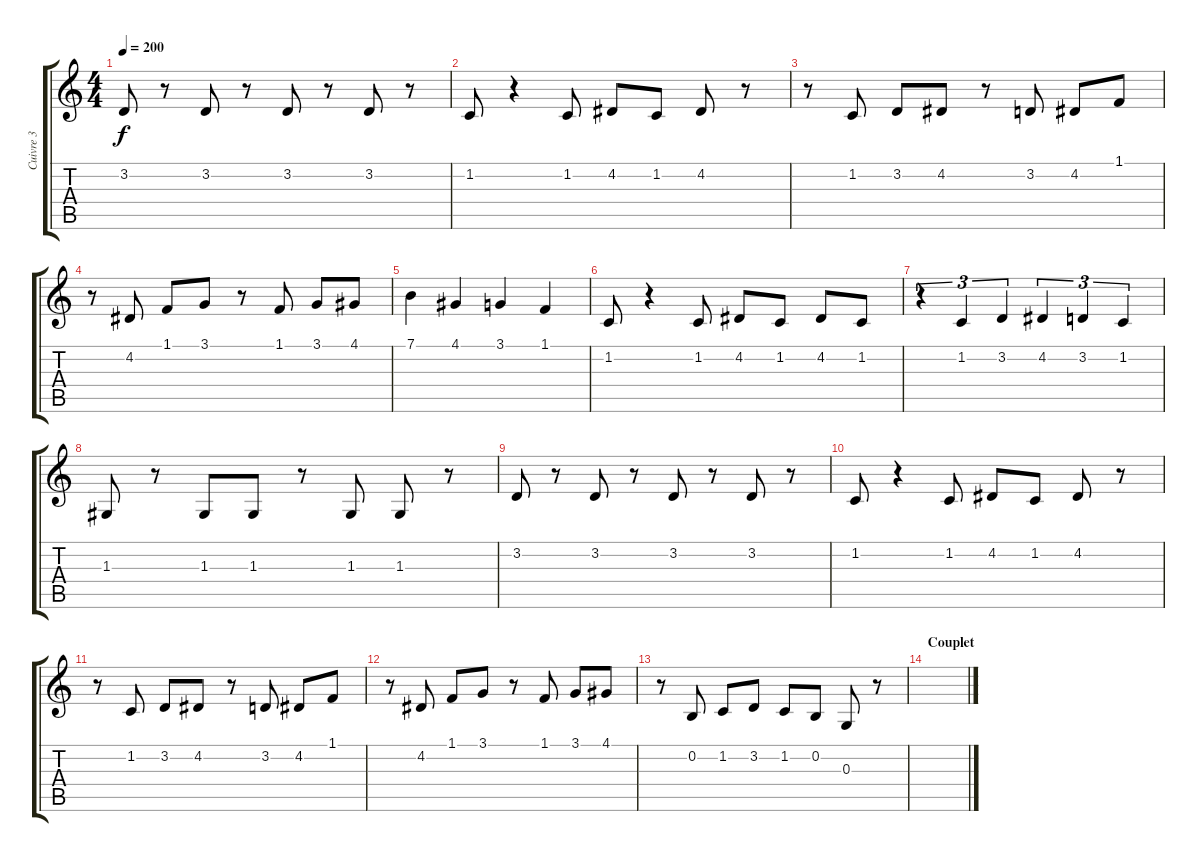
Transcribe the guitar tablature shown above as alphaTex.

\track ("Cuivre 3" "Cuivre 3") {instrument trumpet}
\staff {score tabs}
\tuning (E4 B3 G3 D3 A2 E2) {hide}
\ts (4 4)
\tempo 200
\clef g2
\ks c
3.2.8{dy f} r.8 3.2.8 r.8 3.2.8 r.8 3.2.8 r.8 |
1.2.8 r.4 1.2.8 4.2.8 1.2.8 4.2.8 r.8 |
r.8 1.2.8 3.2.8 4.2.8 r.8 3.2.8 4.2.8 1.1.8 |
r.8 4.2.8 1.1.8 3.1.8 r.8 1.1.8 3.1.8 4.1.8 |
7.1.4 4.1.4 3.1.4 1.1.4 |
1.2.8 r.4 1.2.8 4.2.8 1.2.8 4.2.8 1.2.8 |
r.4{tu (3 2)} 1.2.4{tu (3 2)} 3.2.4{tu (3 2)} 4.2.4{tu (3 2)} 3.2.4{tu (3 2)} 1.2.4{tu (3 2)} |
1.3.8 r.8 1.3.8 1.3.8 r.8 1.3.8 1.3.8 r.8 |
3.2.8 r.8 3.2.8 r.8 3.2.8 r.8 3.2.8 r.8 |
1.2.8 r.4 1.2.8 4.2.8 1.2.8 4.2.8 r.8 |
r.8 1.2.8 3.2.8 4.2.8 r.8 3.2.8 4.2.8 1.1.8 |
r.8 4.2.8 1.1.8 3.1.8 r.8 1.1.8 3.1.8 4.1.8 |
r.8 0.2.8 1.2.8 3.2.8 1.2.8 0.2.8 0.3.8 r.8 |
\section ("" "Couplet")
